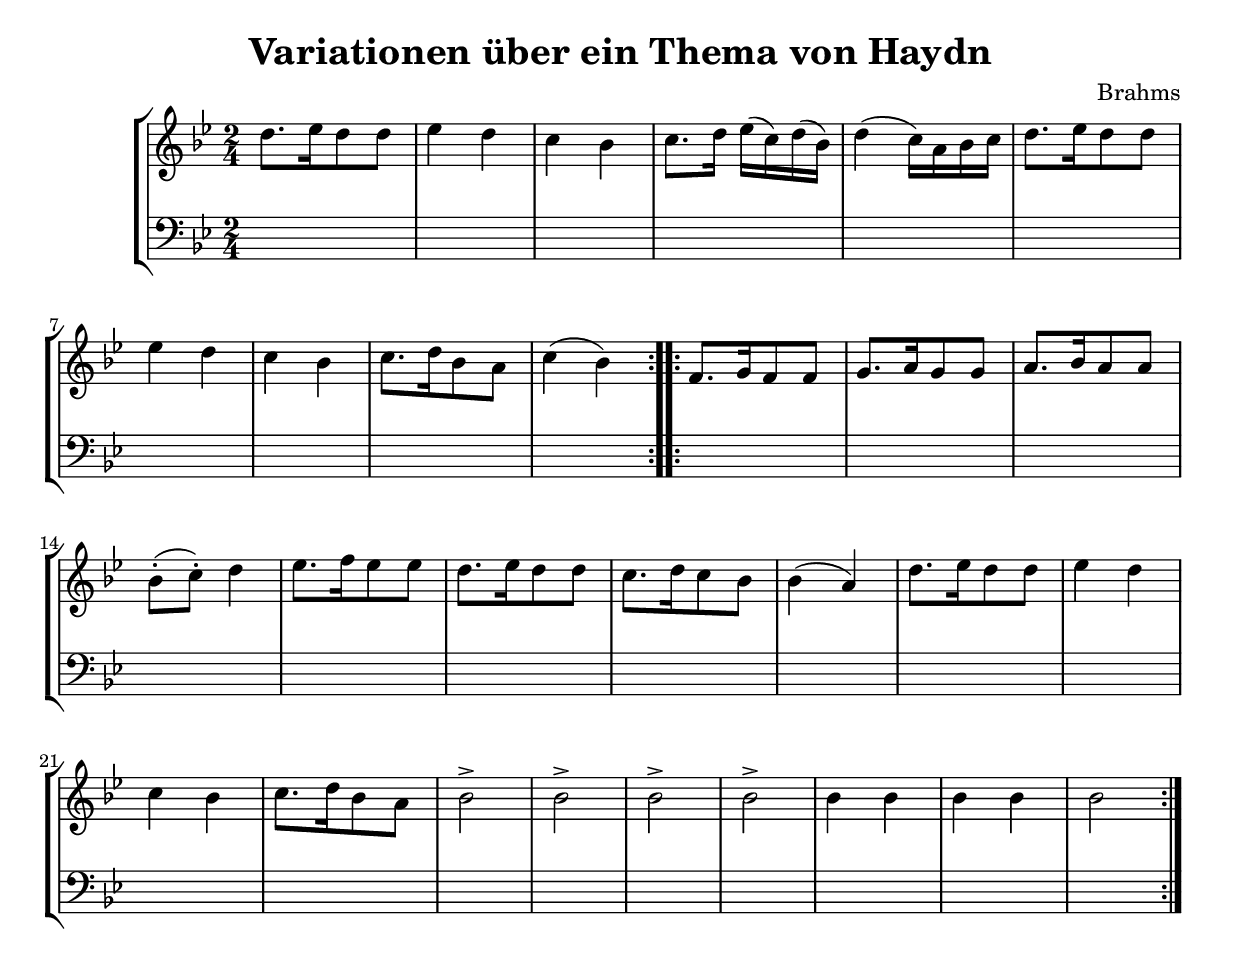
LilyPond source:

\version "2.14.2"
\include "deutsch.ly"

\header
{
  composer = "Brahms"
  title = "Variationen über ein Thema von Haydn"
}

\score
{
\new StaffGroup
<<
\new Staff
{
\clef treble \key b \major \time 2/4
\repeat volta 2 {\relative d'' {d8.[ es16 d8 d] es4 d c b c8.[ d16] es( c) d( b) d4( c16) a b c d8.[ es16 d8 d] es4 d c b c8.[ d16 b8 a] c4( b)}}
\repeat volta 2 {\relative f' {f8.[ g16 f8 f] g8.[ a16 g8 g] a8.[ b16 a8 a] b-.( c-.) d4 es8.[ f16 es8 es] d8.[ es16 d8 d] c8.[ d16 c8 b] b4( a) d8.[ es16 d8 d] es4 d c b c8.[ d16 b8 a] b2-> b-> b-> b-> b4 b b b b2}}
%\bar "||"
}
\new Staff
{
\clef bass \key b \major \time 2/4
s2*29
}
>>
\layout {}
}

